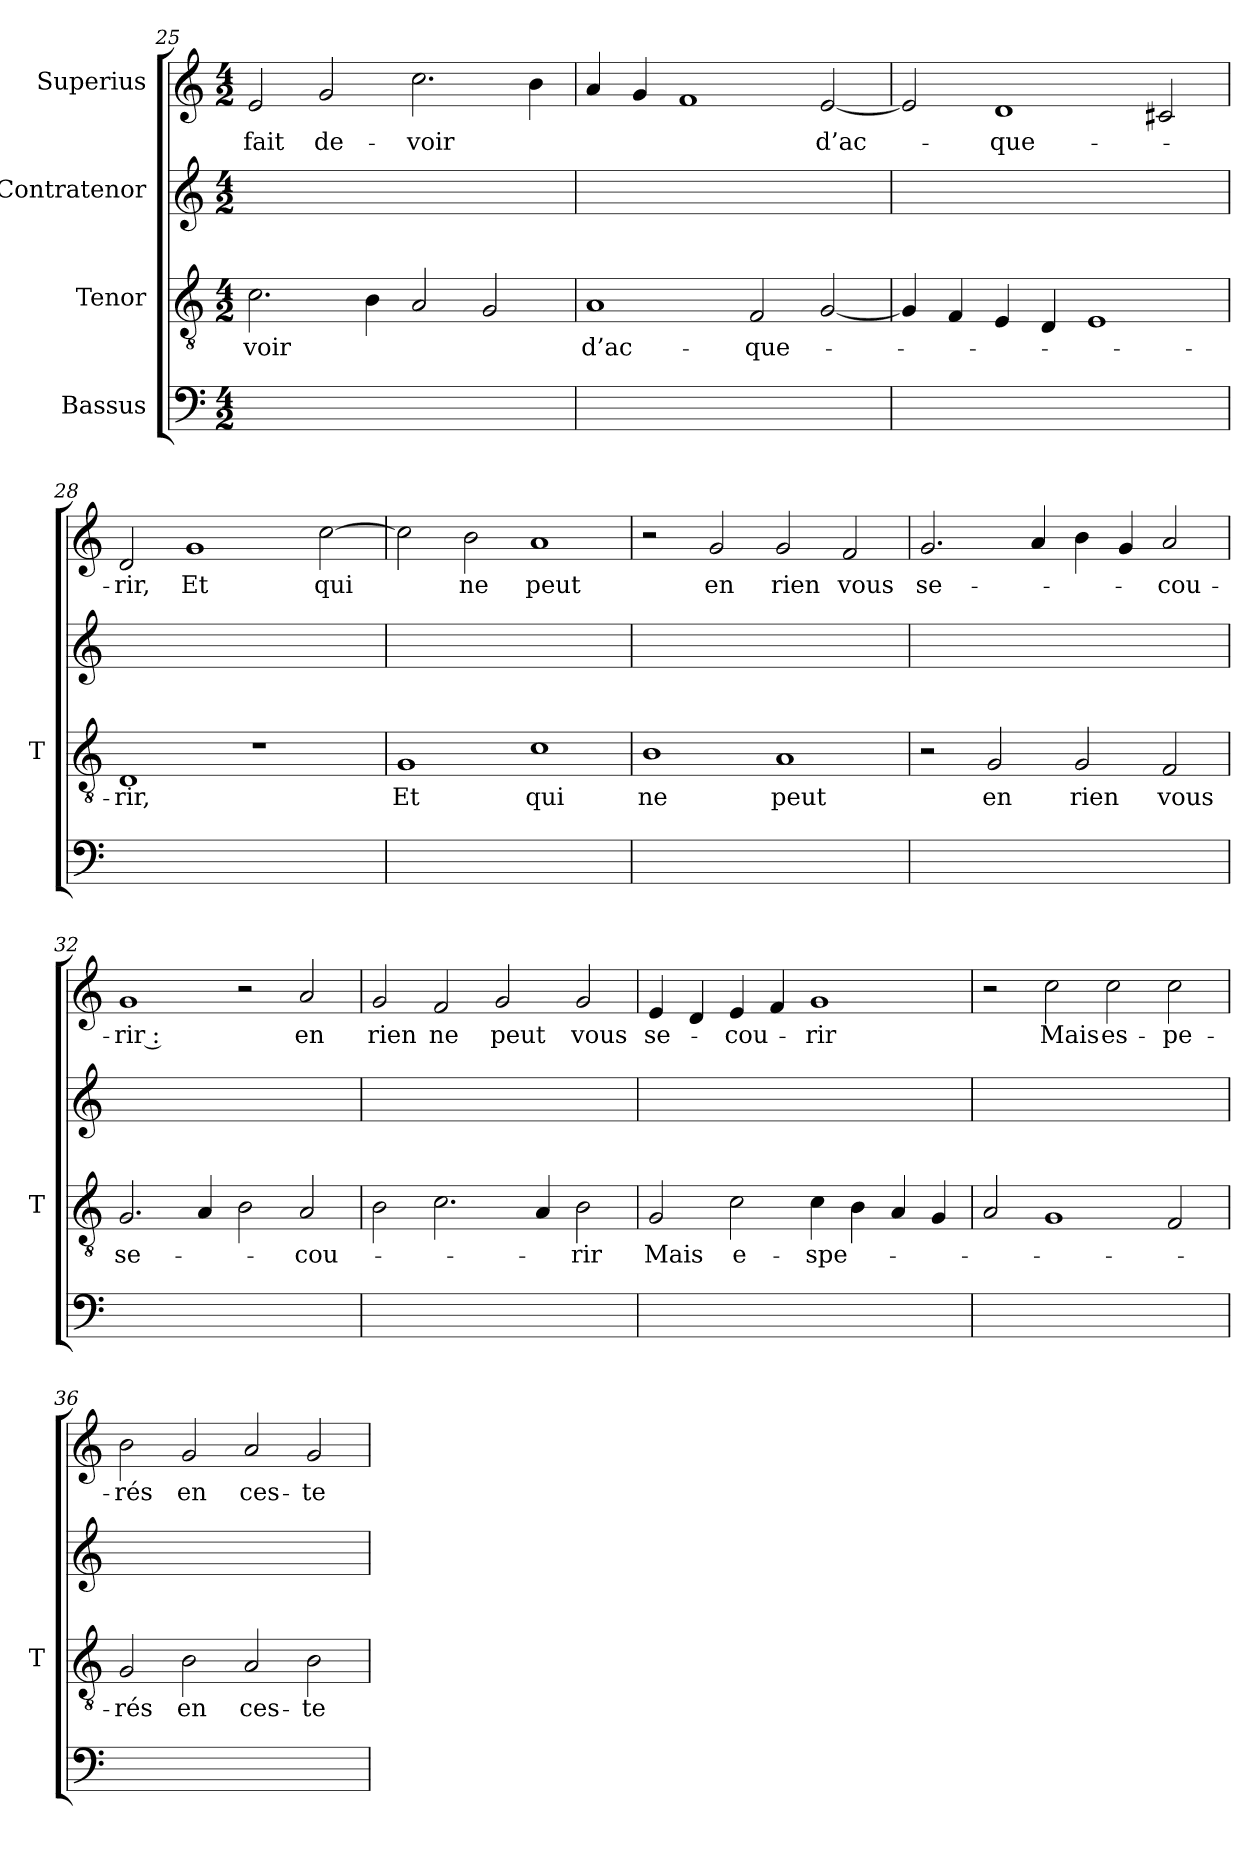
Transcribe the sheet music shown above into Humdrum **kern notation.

**kern	**kern	**text	**kern	**kern	**text
*part4	*part3	*part3	*part2	*part1	*part1
*staff4	*staff3	*staff3	*staff2	*staff1	*staff1
*I"Bassus	*I"Tenor	*	*I"Contratenor	*I"Superius	*
*	*I'T	*	*	*	*
*clefF4	*clefGv2	*	*clefG2	*clefG2	*
*k[]	*k[]	*	*k[]	*k[]	*
*M4/2	*M4/2	*	*M4/2	*M4/2	*
=25	=25	=25	=25	=25	=25
0ryy	2.c	-voir	0ryy	2e	-fait
.	.	.	.	2g	de-
.	4B	.	.	.	.
.	2A	.	.	2.cc	-voir
.	2G	.	.	.	.
.	.	.	.	4b	.
=26	=26	=26	=26	=26	=26
0ryy	1A	d’ac-	0ryy	4a	.
.	.	.	.	4g	.
.	.	.	.	1f	.
.	2F	que-	.	.	.
.	[2G	.	.	[2e	d’ac-
=27	=27	=27	=27	=27	=27
0ryy	4G]	.	0ryy	2e]	.
.	4F	.	.	.	.
.	4E	.	.	1d	que-
.	4D	.	.	.	.
.	1E	.	.	.	.
.	.	.	.	2c#X	.
=28	=28	=28	=28	=28	=28
0ryy	1D	-rir,	0ryy	2d	-rir,
.	.	.	.	1g	-Et
.	1r	.	.	.	.
.	.	.	.	[2cc	-qui
=29	=29	=29	=29	=29	=29
0ryy	1G	-Et	0ryy	2cc]	.
.	.	.	.	2b	-ne
.	1c	-qui	.	1a	-peut
=30	=30	=30	=30	=30	=30
0ryy	1B	-ne	0ryy	2r	.
.	.	.	.	2g	-en
.	1A	-peut	.	2g	-rien
.	.	.	.	2f	-vous
=31	=31	=31	=31	=31	=31
0ryy	2r	.	0ryy	2.g	se-
.	2G	-en	.	.	.
.	.	.	.	4a	.
.	2G	-rien	.	4b	.
.	.	.	.	4g	.
.	2F	-vous	.	2a	cou-
=32	=32	=32	=32	=32	=32
0ryy	2.G	se-	0ryy	1g	-rir :
.	4A	.	.	.	.
.	2B	.	.	2r	.
.	2A	cou-	.	2a	-en
=33	=33	=33	=33	=33	=33
0ryy	2B	.	0ryy	2g	-rien
.	2.c	.	.	2f	-ne
.	.	.	.	2g	-peut
.	4A	.	.	.	.
.	2B	-rir	.	2g	-vous
=34	=34	=34	=34	=34	=34
0ryy	2G	-Mais	0ryy	4e	se-
.	.	.	.	4d	.
.	2c	e-	.	4e	cou-
.	.	.	.	4f	.
.	4c	spe-	.	1g	-rir
.	4B	.	.	.	.
.	4A	.	.	.	.
.	4G	.	.	.	.
=35	=35	=35	=35	=35	=35
0ryy	2A	.	0ryy	2r	.
.	1G	.	.	2cc	-Mais
.	.	.	.	2cc	es-
.	2F	.	.	2cc	pe-
=36	=36	=36	=36	=36	=36
0ryy	2G	-rés	0ryy	2b	-rés
.	2B	-en	.	2g	-en
.	2A	ces-	.	2a	ces-
.	2B	-te	.	2g	-te
=	=	=	=	=	=
*-	*-	*-	*-	*-	*-
